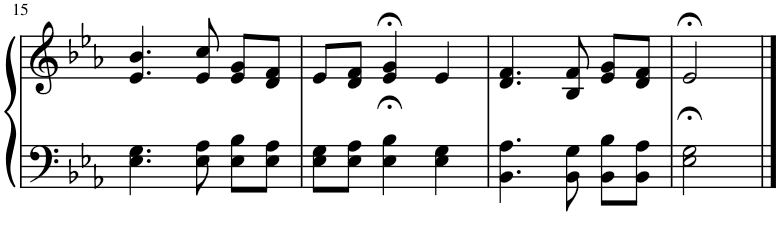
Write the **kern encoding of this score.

**kern	**kern
*part1	*part1
*staff2	*staff1
*I"Piano	*
*I'Pno.	*
!!LO:PB:g=z
*clefF4	*clefG2
*k[b-e-a-]	*k[b-e-a-]
*M3/4	*M3/4
=15	=15
4.E-\ 4.G\	4.e-/ 4.b-/
8E-\ 8A-\	8e-/ 8cc/
8E-\ 8B-\L	8e-/ 8g/L
8E-\ 8A-\J	8d/ 8f/J
=16	=16
8E-\ 8G\L	8e-/L
8E-\ 8A-\J	8d/ 8f/J
4E-\;< 4B-\;<	4e-/;< 4g/;<
4E-\ 4G\	4e-/
=17	=17
4.BB-\ 4.A-\	4.d/ 4.f/
8BB-\ 8G\	8B-/ 8f/
8BB-\ 8B-\L	8e-/ 8g/L
8BB-\ 8A-\J	8d/ 8f/J
=18	=18
2E-\;< 2G\;<	2e-;</
==	==
*-	*-
